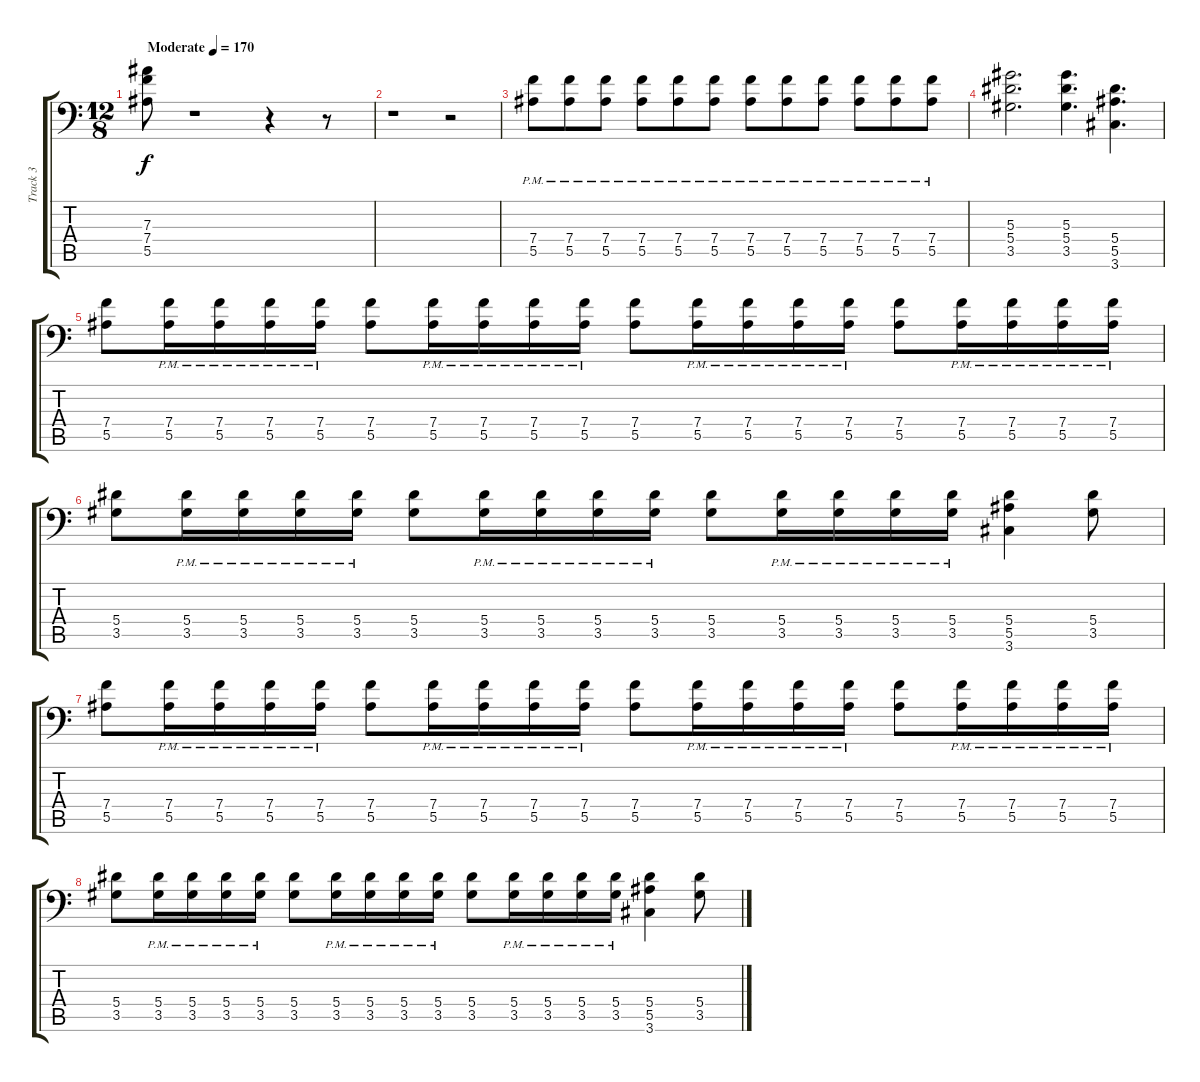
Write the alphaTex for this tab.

\track ("Track 3" "Track 3") {instrument distortionguitar}
\staff {score tabs}
\tuning (C4 G3 Eb3 Bb2 F2 Bb1) {hide}
\ts (12 8)
\tempo (170 "Moderate")
\clef f4
\ks c
(7.3 7.4 5.5).8{dy f instrument distortionguitar} r.1 r.4 r.8 |
r.1 r.2 |
(7.4{pm} 5.5{pm}).8 (7.4{pm} 5.5{pm}).8 (7.4{pm} 5.5{pm}).8 (7.4{pm} 5.5{pm}).8 (7.4{pm} 5.5{pm}).8 (7.4{pm} 5.5{pm}).8 (7.4{pm} 5.5{pm}).8 (7.4{pm} 5.5{pm}).8 (7.4{pm} 5.5{pm}).8 (7.4{pm} 5.5{pm}).8 (7.4{pm} 5.5{pm}).8 (7.4{pm} 5.5{pm}).8 |
(5.3 5.4 3.5).2{d} (5.3 5.4 3.5).4{d} (5.4 5.5 3.6).4{d} |
(7.4 5.5).8 (7.4{pm} 5.5{pm}).16 (7.4{pm} 5.5{pm}).16 (7.4{pm} 5.5{pm}).16 (7.4{pm} 5.5{pm}).16 (7.4 5.5).8 (7.4{pm} 5.5{pm}).16 (7.4{pm} 5.5{pm}).16 (7.4{pm} 5.5{pm}).16 (7.4{pm} 5.5{pm}).16 (7.4 5.5).8 (7.4{pm} 5.5{pm}).16 (7.4{pm} 5.5{pm}).16 (7.4{pm} 5.5{pm}).16 (7.4{pm} 5.5{pm}).16 (7.4 5.5).8 (7.4{pm} 5.5{pm}).16 (7.4{pm} 5.5{pm}).16 (7.4{pm} 5.5{pm}).16 (7.4{pm} 5.5{pm}).16 |
(5.4 3.5).8 (5.4{pm} 3.5{pm}).16 (5.4{pm} 3.5{pm}).16 (5.4{pm} 3.5{pm}).16 (5.4{pm} 3.5{pm}).16 (5.4 3.5).8 (5.4{pm} 3.5{pm}).16 (5.4{pm} 3.5{pm}).16 (5.4{pm} 3.5{pm}).16 (5.4{pm} 3.5{pm}).16 (5.4 3.5).8 (5.4{pm} 3.5{pm}).16 (5.4{pm} 3.5{pm}).16 (5.4{pm} 3.5{pm}).16 (5.4{pm} 3.5{pm}).16 (5.4 5.5 3.6).4 (5.4 3.5).8 |
(7.4 5.5).8 (7.4{pm} 5.5{pm}).16 (7.4{pm} 5.5{pm}).16 (7.4{pm} 5.5{pm}).16 (7.4{pm} 5.5{pm}).16 (7.4 5.5).8 (7.4{pm} 5.5{pm}).16 (7.4{pm} 5.5{pm}).16 (7.4{pm} 5.5{pm}).16 (7.4{pm} 5.5{pm}).16 (7.4 5.5).8 (7.4{pm} 5.5{pm}).16 (7.4{pm} 5.5{pm}).16 (7.4{pm} 5.5{pm}).16 (7.4{pm} 5.5{pm}).16 (7.4 5.5).8 (7.4{pm} 5.5{pm}).16 (7.4{pm} 5.5{pm}).16 (7.4{pm} 5.5{pm}).16 (7.4{pm} 5.5{pm}).16 |
(5.4 3.5).8 (5.4{pm} 3.5{pm}).16 (5.4{pm} 3.5{pm}).16 (5.4{pm} 3.5{pm}).16 (5.4{pm} 3.5{pm}).16 (5.4 3.5).8 (5.4{pm} 3.5{pm}).16 (5.4{pm} 3.5{pm}).16 (5.4{pm} 3.5{pm}).16 (5.4{pm} 3.5{pm}).16 (5.4 3.5).8 (5.4{pm} 3.5{pm}).16 (5.4{pm} 3.5{pm}).16 (5.4{pm} 3.5{pm}).16 (5.4{pm} 3.5{pm}).16 (5.4 5.5 3.6).4 (5.4 3.5).8
